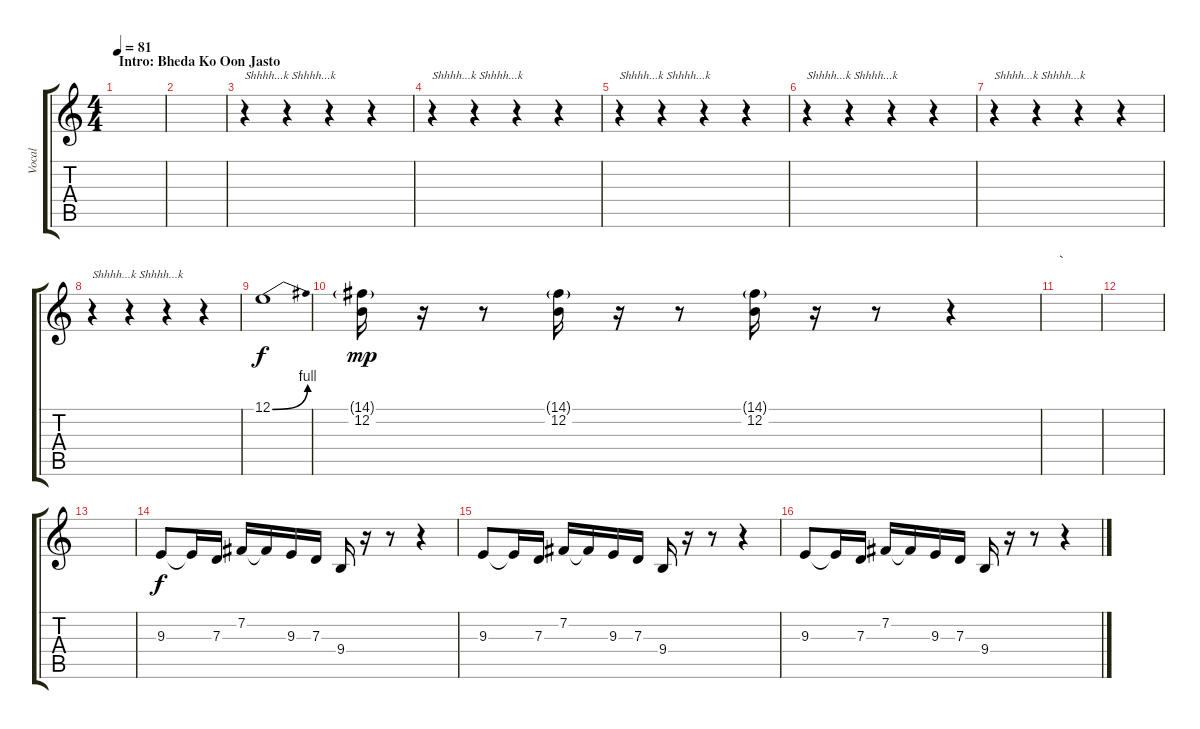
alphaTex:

\track ("Vocal" "Vocal") {instrument bassoon}
\staff {score tabs}
\tuning (E4 B3 G3 D3 A2 E2) {hide}
\ts (4 4)
\section ("" "Intro: Bheda Ko Oon Jasto")
\tempo 81
\clef g2
\ks c
|
|
r.4{txt "Shhhh...k Shhhh...k"} r.4 r.4 r.4 |
r.4{txt "Shhhh...k Shhhh...k"} r.4 r.4 r.4 |
r.4{txt "Shhhh...k Shhhh...k"} r.4 r.4 r.4 |
r.4{txt "Shhhh...k Shhhh...k"} r.4 r.4 r.4 |
r.4{txt "Shhhh...k Shhhh...k"} r.4 r.4 r.4 |
r.4{txt "Shhhh...k Shhhh...k"} r.4 r.4 r.4 |
12.1{be (bend 0 0 60 4)}.1{volume 10} |
(14.1{g} 12.2).16{dy mp} r.16 r.8 (14.1{g} 12.2).16{volume 8 balance 0} r.16 r.8 (14.1{g} 12.2).16{volume 2 balance 16} r.16 r.8 r.4 |
\section ("" "`")
|
|
|
9.3.8{dy f volume 16 balance 8 instrument bassoon} 9.3{t}.16 7.3.16 7.2.16 7.2{t}.16 9.3.16 7.3.16 9.4.16 r.16 r.8 r.4 |
9.3.8 9.3{t}.16 7.3.16 7.2.16 7.2{t}.16 9.3.16 7.3.16 9.4.16 r.16 r.8 r.4 |
9.3.8 9.3{t}.16 7.3.16 7.2.16 7.2{t}.16 9.3.16 7.3.16 9.4.16 r.16 r.8 r.4
